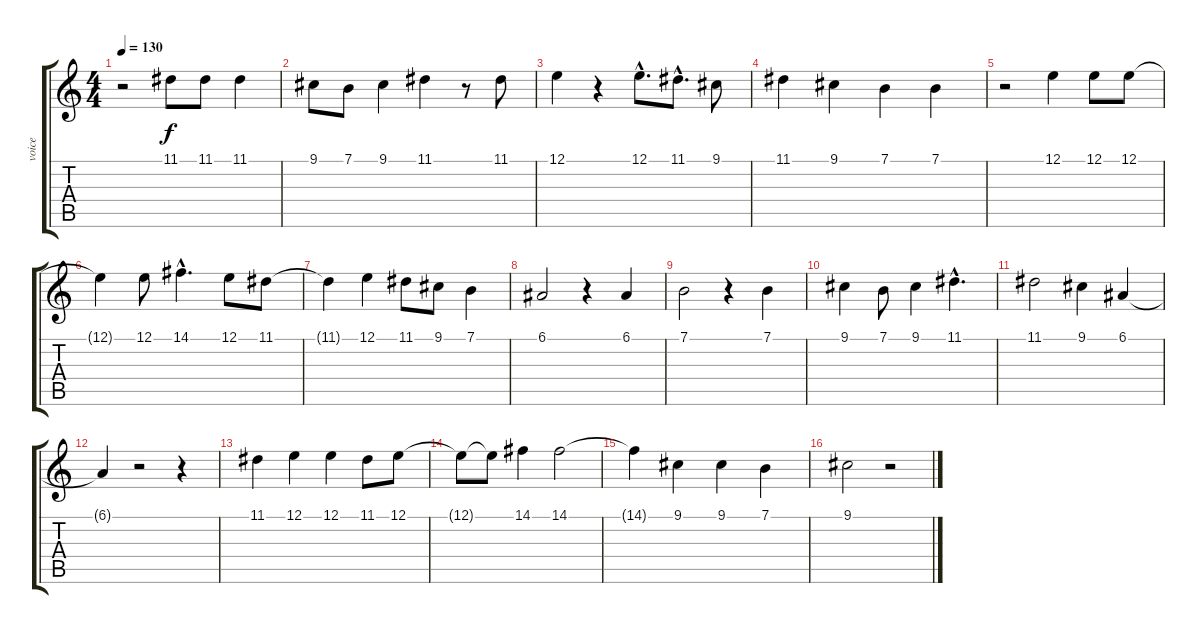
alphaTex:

\track ("voice" "voice") {instrument piccolo}
\staff {score tabs}
\tuning (E4 B3 G3 D3 A2 E2) {hide}
\ts (4 4)
\tempo 130
\clef g2
\ks c
r.2{dy f} 11.1.8 11.1.8 11.1.4 |
9.1.8 7.1.8 9.1.4 11.1.4 r.8 11.1.8 |
12.1.4 r.4 12.1{hac}.8{d} 11.1{hac}.8{d} 9.1.8 |
11.1.4 9.1.4 7.1.4 7.1.4 |
r.2 12.1.4 12.1.8 12.1.8 |
12.1{t}.4 12.1.8 14.1{hac}.4{d} 12.1.8 11.1.8 |
11.1{t}.4 12.1.4 11.1.8 9.1.8 7.1.4 |
6.1.2 r.4 6.1.4 |
7.1.2 r.4 7.1.4 |
9.1.4 7.1.8 9.1.4 11.1{hac}.4{d} |
11.1.2 9.1.4 6.1.4 |
6.1{t}.4 r.2 r.4 |
11.1.4 12.1.4 12.1.4 11.1.8 12.1.8 |
12.1{t}.8 12.1{t}.8 14.1.4 14.1.2 |
14.1{t}.4 9.1.4 9.1.4 7.1.4 |
9.1.2 r.2
